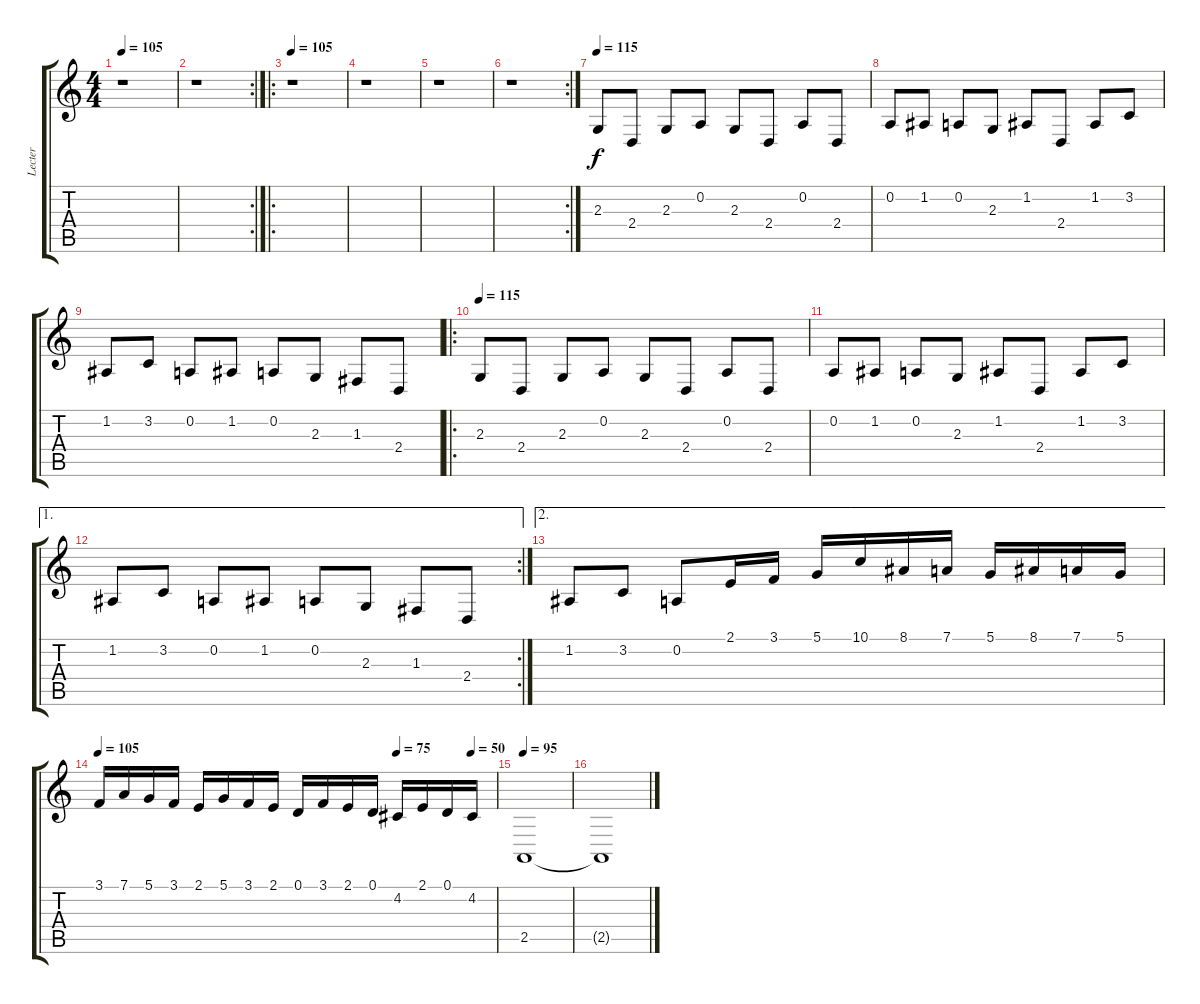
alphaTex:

\track ("Lecter" "Lecter") {instrument stringensemble1}
\staff {score tabs}
\tuning (D4 A3 F3 C3 G2 D2) {hide}
\ts (4 4)
\tempo 105
\clef g2
\ks c
r.1{dy f} |
\rc 2
r.1 |
\ro
\tempo 105
r.1 |
r.1 |
r.1 |
\rc 2
r.1 |
\tempo 115
2.3.8{volume 12 instrument churchorgan} 2.4.8 2.3.8 0.2.8 2.3.8 2.4.8 0.2.8 2.4.8 |
0.2.8 1.2.8 0.2.8 2.3.8 1.2.8 2.4.8 1.2.8 3.2.8 |
1.2.8 3.2.8 0.2.8 1.2.8 0.2.8 2.3.8 1.3.8 2.4.8 |
\ro
\tempo 115
2.3.8{instrument churchorgan} 2.4.8 2.3.8 0.2.8 2.3.8 2.4.8 0.2.8 2.4.8 |
0.2.8 1.2.8 0.2.8 2.3.8 1.2.8 2.4.8 1.2.8 3.2.8 |
\ae 1
\rc 2
1.2.8 3.2.8 0.2.8 1.2.8 0.2.8 2.3.8 1.3.8 2.4.8 |
\ae 2
1.2.8 3.2.8 0.2.8 2.1.16 3.1.16 5.1.16 10.1.16 8.1.16 7.1.16 5.1.16 8.1.16 7.1.16 5.1.16 |
\tempo 105
\tempo (75 0.75)
\tempo (50 0.9375)
3.1.16 7.1.16 5.1.16 3.1.16 2.1.16 5.1.16 3.1.16 2.1.16 0.1.16 3.1.16 2.1.16 0.1.16 4.2.16 2.1.16 0.1.16 4.2.16 |
\tempo 95
2.5.1 |
2.5{t}.1
